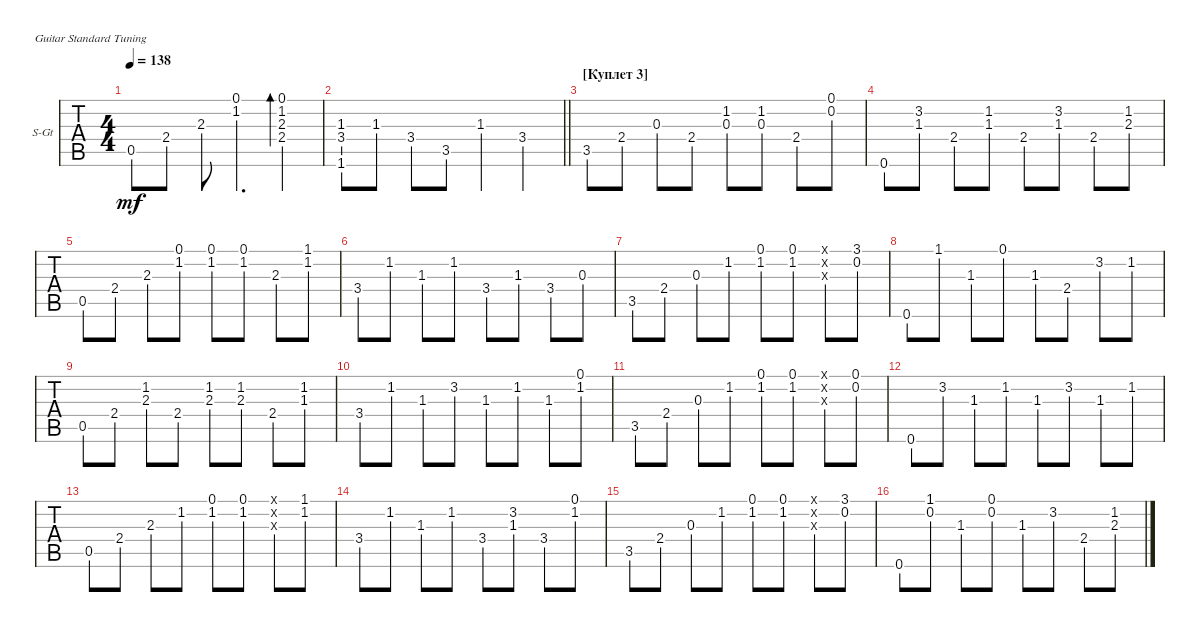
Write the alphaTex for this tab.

\bracketExtendMode groupsimilarinstruments
\firstSystemTrackNameOrientation horizontal
\otherSystemsTrackNameOrientation horizontal
\track ("" "S-Gt") {instrument acousticguitarsteel}
\staff {tabs}
\tuning (E4 B3 G3 D3 A2 E2)
\ts (4 4)
\tempo 138
\clef g2
\ks c
0.5.8{dy mf} 2.4.8 2.3.8 (1.2 0.1).4{d} (2.4 2.3 1.2 0.1).4{bd 30} |
\barLineRight lightlight
(3.4 1.3 1.6).8 1.3.8 3.4.8 3.5.8 1.3.4 3.4.4 |
\section ("" "[Куплет 3]")
3.5.8 2.4.8 0.3.8 2.4.8 (1.2 0.3).8 (1.2 0.3).8 2.4.8 (0.1 0.2).8 |
0.6.8 (3.2 1.3).8 2.4.8 (1.2 1.3).8 2.4.8 (3.2 1.3).8 2.4.8 (1.2 2.3).8 |
0.5.8 2.4.8 2.3.8 (0.1 1.2).8 (0.1 1.2).8 (0.1 1.2).8 2.3.8 (1.1 1.2).8 |
3.4.8 1.2.8 1.3.8 1.2.8 3.4.8 1.3.8 3.4.8 0.3.8 |
3.5.8 2.4.8 0.3.8 1.2.8 (0.1 1.2).8 (0.1 1.2).8 (0.1{x} 0.2{x} 0.3{x}).8 (3.1 0.2).8 |
0.6.8 1.1.8 1.3.8 0.1.8 1.3.8 2.4.8 3.2.8 1.2.8 |
0.5.8 2.4.8 (2.3 1.2).8 2.4.8 (1.2 2.3).8 (1.2 2.3).8 2.4.8 (1.2 1.3).8 |
3.4.8 1.2.8 1.3.8 3.2.8 1.3.8 1.2.8 1.3.8 (0.1 1.2).8 |
3.5.8 2.4.8 0.3.8 1.2.8 (0.1 1.2).8 (0.1 1.2).8 (0.1{x} 0.2{x} 0.3{x}).8 (0.1 0.2).8 |
0.6.8 3.2.8 1.3.8 1.2.8 1.3.8 3.2.8 1.3.8 1.2.8 |
0.5.8 2.4.8 2.3.8 1.2.8 (0.1 1.2).8 (0.1 1.2).8 (0.1{x} 0.2{x} 0.3{x}).8 (1.1 1.2).8 |
3.4.8 1.2.8 1.3.8 1.2.8 3.4.8 (1.3 3.2).8 3.4.8 (0.1 1.2).8 |
3.5.8 2.4.8 0.3.8 1.2.8 (0.1 1.2).8 (0.1 1.2).8 (0.1{x} 0.2{x} 0.3{x}).8 (3.1 0.2).8 |
0.6.8 (0.2 1.1).8 1.3.8 (0.2 0.1).8 1.3.8 3.2.8 2.4.8 (1.2 2.3).8
